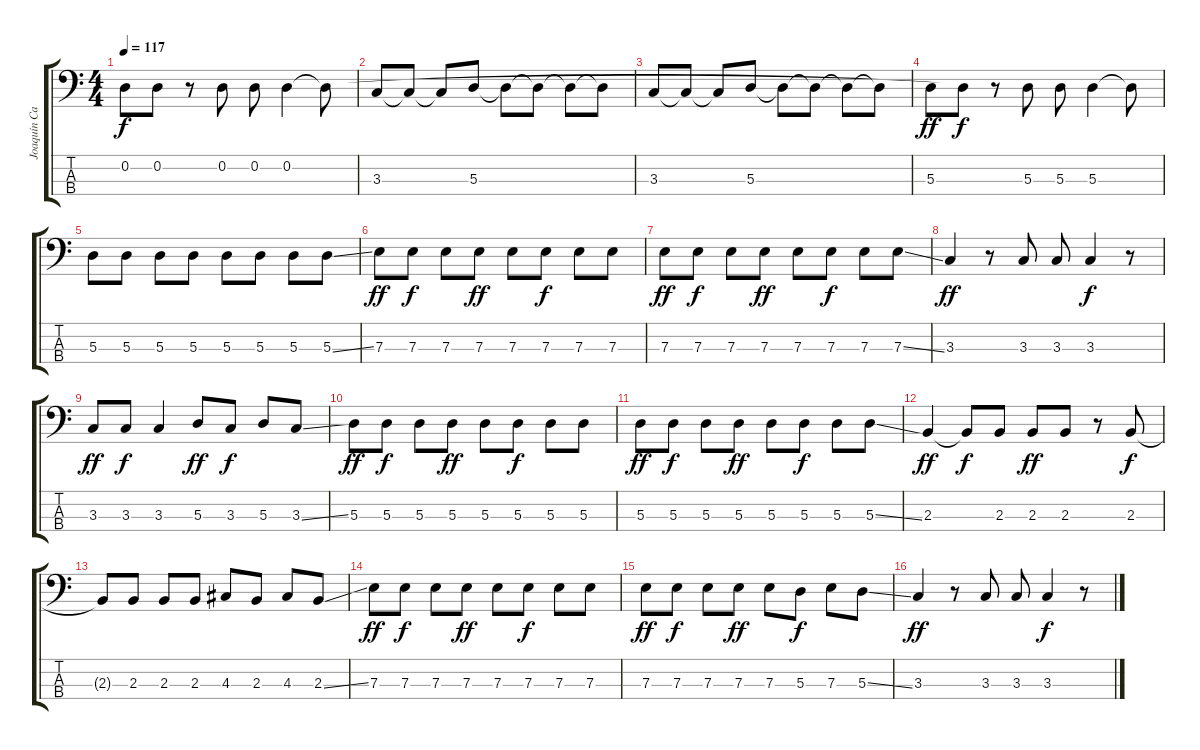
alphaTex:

\track ("Joaquín Cardiel - Bajo" "Joaquín Ca") {instrument electricbasspick}
\staff {score tabs}
\tuning (G2 D2 A1 E1) {hide}
\ts (4 4)
\tempo 117
\clef f4
\ks c
0.2.8{dy f} 0.2.8 r.8 0.2.8 0.2.8 0.2.4 0.2{t}.8 |
3.3.8 3.3{t}.8 3.3{t}.8 5.3.8 5.3{t}.8 5.3{t}.8 5.3{t}.8 5.3{t}.8 |
3.3.8 3.3{t}.8 3.3{t}.8 5.3.8 5.3{t}.8 5.3{t}.8 5.3{t}.8 5.3{t}.8 |
5.3.8{dy ff} 0.2{t}.8{dy f} r.8 5.3.8 5.3.8 5.3.4 5.3{t}.8 |
5.3.8 5.3.8 5.3.8 5.3.8 5.3.8 5.3.8 5.3.8 5.3{ss}.8 |
7.3.8{dy ff} 7.3.8{dy f} 7.3.8 7.3.8{dy ff} 7.3.8 7.3.8{dy f} 7.3.8 7.3.8 |
7.3.8{dy ff} 7.3.8{dy f} 7.3.8 7.3.8{dy ff} 7.3.8 7.3.8{dy f} 7.3.8 7.3{ss}.8 |
3.3.4{dy ff} r.8 3.3.8 3.3.8 3.3.4{dy f} r.8 |
3.3.8{dy ff} 3.3.8{dy f} 3.3.4 5.3.8{dy ff} 3.3.8{dy f} 5.3.8 3.3{ss}.8 |
5.3.8{dy ff} 5.3.8{dy f} 5.3.8 5.3.8{dy ff} 5.3.8 5.3.8{dy f} 5.3.8 5.3.8 |
5.3.8{dy ff} 5.3.8{dy f} 5.3.8 5.3.8{dy ff} 5.3.8 5.3.8{dy f} 5.3.8 5.3{ss}.8 |
2.3.4{dy ff} 2.3{t}.8{dy f} 2.3.8 2.3.8{dy ff} 2.3.8 r.8 2.3.8{dy f} |
2.3{t}.8 2.3.8 2.3.8 2.3.8 4.3.8 2.3.8 4.3.8 2.3{ss}.8 |
7.3.8{dy ff} 7.3.8{dy f} 7.3.8 7.3.8{dy ff} 7.3.8 7.3.8{dy f} 7.3.8 7.3.8 |
7.3.8{dy ff} 7.3.8{dy f} 7.3.8 7.3.8{dy ff} 7.3.8 5.3.8{dy f} 7.3.8 5.3{ss}.8 |
3.3.4{dy ff} r.8 3.3.8 3.3.8 3.3.4{dy f} r.8
